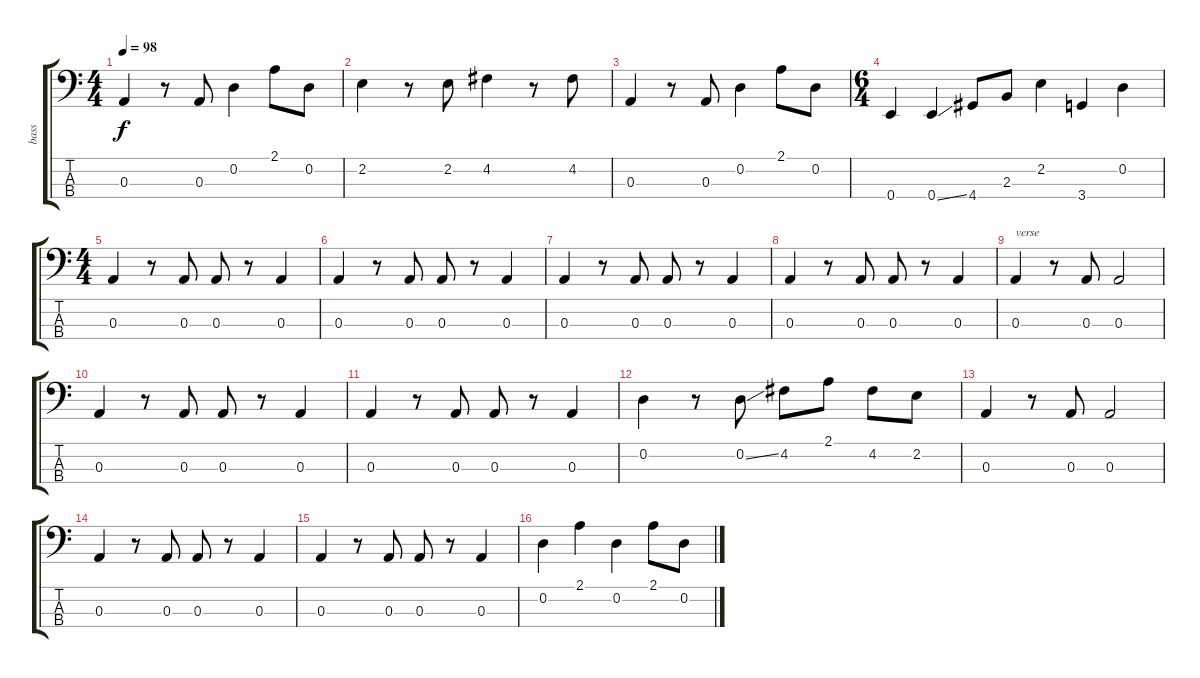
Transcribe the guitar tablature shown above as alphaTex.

\track ("bass" "bass") {instrument electricbassfinger}
\staff {score tabs}
\tuning (G2 D2 A1 E1) {hide}
\ts (4 4)
\tempo 98
\clef f4
\ks c
0.3.4{dy f} r.8 0.3.8 0.2.4 2.1.8 0.2.8 |
2.2.4 r.8 2.2.8 4.2.4 r.8 4.2.8 |
0.3.4 r.8 0.3.8 0.2.4 2.1.8 0.2.8 |
\ts (6 4)
0.4.4 0.4{ss}.4 4.4.8 2.3.8 2.2.4 3.4.4 0.2.4 |
\ts (4 4)
0.3.4 r.8 0.3.8 0.3.8 r.8 0.3.4 |
0.3.4 r.8 0.3.8 0.3.8 r.8 0.3.4 |
0.3.4 r.8 0.3.8 0.3.8 r.8 0.3.4 |
0.3.4 r.8 0.3.8 0.3.8 r.8 0.3.4 |
0.3.4{txt "verse"} r.8 0.3.8 0.3.2 |
0.3.4 r.8 0.3.8 0.3.8 r.8 0.3.4 |
0.3.4 r.8 0.3.8 0.3.8 r.8 0.3.4 |
0.2.4 r.8 0.2{ss}.8 4.2.8 2.1.8 4.2.8 2.2.8 |
0.3.4 r.8 0.3.8 0.3.2 |
0.3.4 r.8 0.3.8 0.3.8 r.8 0.3.4 |
0.3.4 r.8 0.3.8 0.3.8 r.8 0.3.4 |
0.2.4 2.1.4 0.2.4 2.1.8 0.2.8
